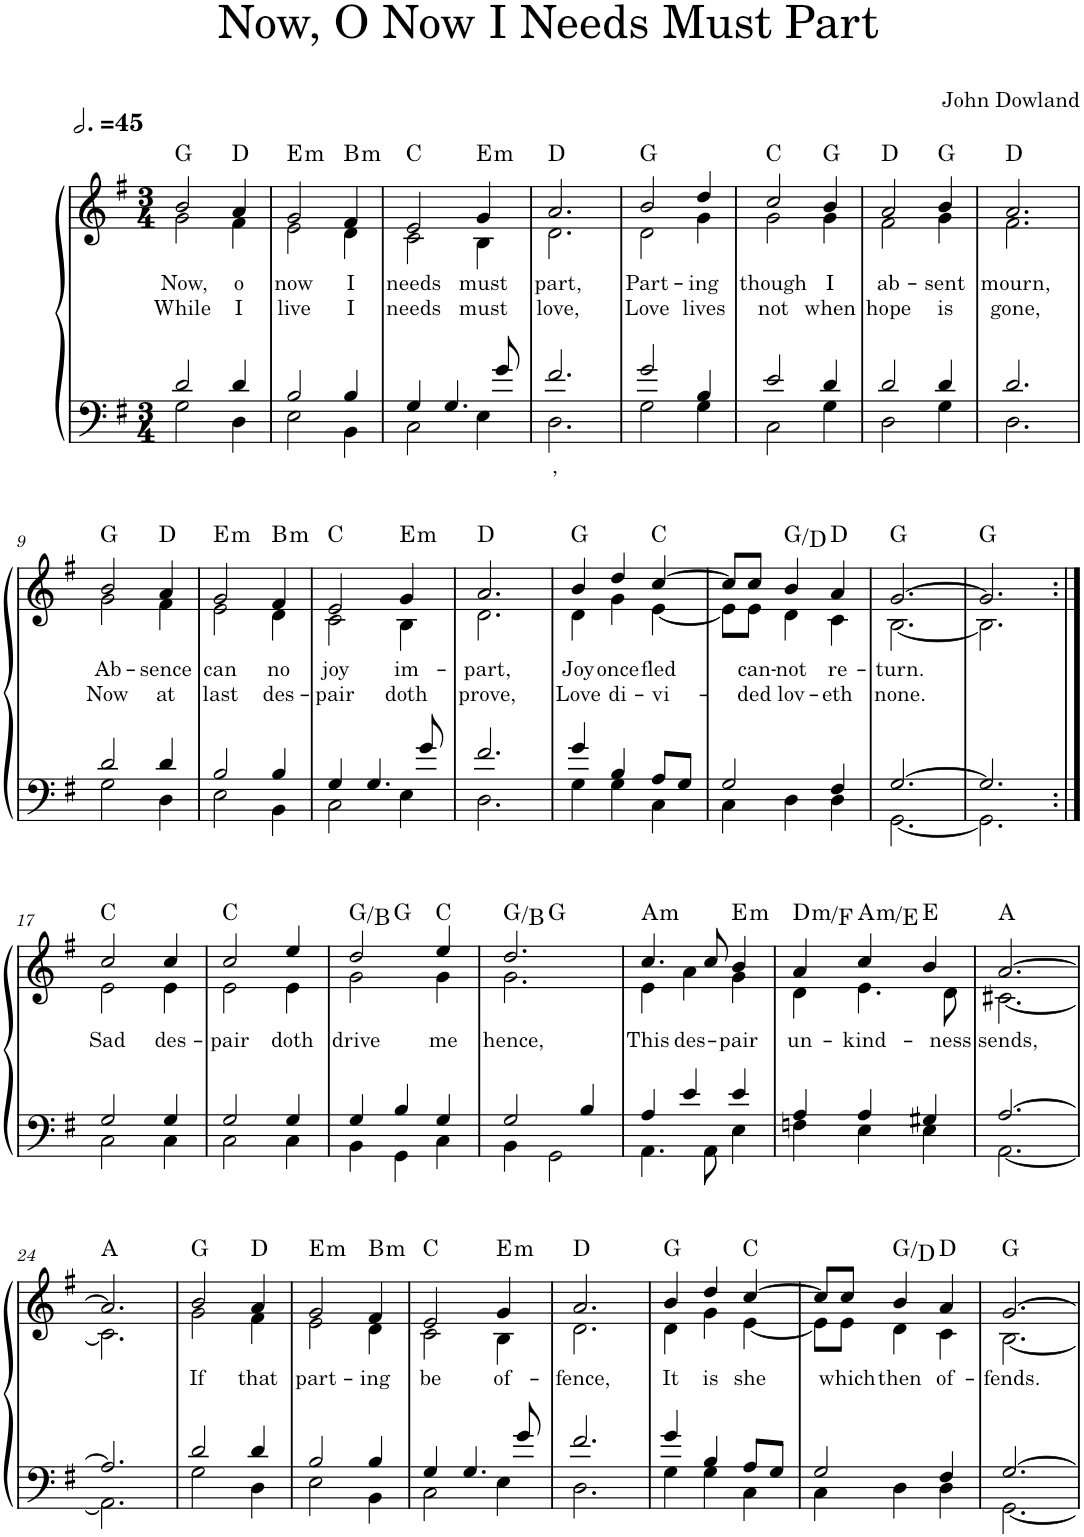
**kern	**text	**kern	**text	**text	**harte
*part1	*part1	*part1	*part1	*part1	*part1
*staff2	*staff2	*staff1	*staff1	*staff1	*
*I"Harpsichord	*	*	*	*	*
*I'Hch.	*	*	*	*	*
*clefF4	*	*clefG2	*	*	*
*k[f#]	*	*k[f#]	*	*	*
*M3/4	*	*M3/4	*	*	*
*MM135	*	*MM135	*	*	*
=1	=1	=1	=1	=1	=1
*^	*	*^	*	*	*
!	!	!	!	!	!LO:LY:b	!LO:LY:b	!
2d/	2G\	.	2b/	2g\	Now,	While	G:maj
!	!	!	!	!	!LO:LY:b	!LO:LY:b	!
4d/	4D\	.	4a/	4f#\	o	I	D:maj
=2	=2	=2	=2	=2	=2	=2	=2
!	!	!	!	!	!LO:LY:b	!LO:LY:b	!LO:H:kt=m
2B/	2E\	.	2g/	2e\	now	live	E:min
!	!	!	!	!	!LO:LY:b	!LO:LY:b	!LO:H:kt=m
4B/	4BB\	.	4f#/	4d\	I	I	B:min
=3	=3	=3	=3	=3	=3	=3	=3
!	!	!	!	!	!LO:LY:b	!LO:LY:b	!
4G/	2C\	.	2e/	2c\	needs	needs	C:maj
4.G/	.	.	.	.	.	.	.
!	!	!	!	!	!LO:LY:b	!LO:LY:b	!LO:H:kt=m
.	4E\	.	4g/	4B\	must	must	E:min
8g/	.	.	.	.	.	.	.
=4	=4	=4	=4	=4	=4	=4	=4
!	!	!LO:LY:b	!	!	!LO:LY:b	!LO:LY:b	!
2.f#/	2.D\	,	2.a/	2.d\	part,	love,	D:maj
=5	=5	=5	=5	=5	=5	=5	=5
!	!	!	!	!	!LO:LY:b	!LO:LY:b	!
2g/	2G\	.	2b/	2d\	Part-	Love	G:maj
!	!	!	!	!	!LO:LY:b	!LO:LY:b	!
4B/	4G\	.	4dd/	4g\	-ing	lives	.
=6	=6	=6	=6	=6	=6	=6	=6
!	!	!	!	!	!LO:LY:b	!LO:LY:b	!
2e/	2C\	.	2cc/	2g\	though	not	C:maj
!	!	!	!	!	!LO:LY:b	!LO:LY:b	!
4d/	4G\	.	4b/	4g\	I	when	G:maj
=7	=7	=7	=7	=7	=7	=7	=7
!	!	!	!	!	!LO:LY:b	!LO:LY:b	!
2d/	2D\	.	2a/	2f#\	ab-	hope	D:maj
!	!	!	!	!	!LO:LY:b	!LO:LY:b	!
4d/	4G\	.	4b/	4g\	-sent	is	G:maj
=8	=8	=8	=8	=8	=8	=8	=8
!	!	!	!	!	!LO:LY:b	!LO:LY:b	!
2.d/	2.D\	.	2.a/	2.f#\	mourn,	gone,	D:maj
!!LO:LB:g=z	!!
=9	=9	=9	=9	=9	=9	=9	=9
!	!	!	!	!	!LO:LY:b	!LO:LY:b	!
2d/	2G\	.	2b/	2g\	Ab-	Now	G:maj
!	!	!	!	!	!LO:LY:b	!LO:LY:b	!
4d/	4D\	.	4a/	4f#\	-sence	at	D:maj
=10	=10	=10	=10	=10	=10	=10	=10
!	!	!	!	!	!LO:LY:b	!LO:LY:b	!LO:H:kt=m
2B/	2E\	.	2g/	2e\	can	last	E:min
!	!	!	!	!	!LO:LY:b	!LO:LY:b	!LO:H:kt=m
4B/	4BB\	.	4f#/	4d\	no	des-	B:min
=11	=11	=11	=11	=11	=11	=11	=11
!	!	!	!	!	!LO:LY:b	!LO:LY:b	!
4G/	2C\	.	2e/	2c\	joy	-pair	C:maj
4.G/	.	.	.	.	.	.	.
!	!	!	!	!	!LO:LY:b	!LO:LY:b	!LO:H:kt=m
.	4E\	.	4g/	4B\	im-	doth	E:min
8g/	.	.	.	.	.	.	.
=12	=12	=12	=12	=12	=12	=12	=12
!	!	!	!	!	!LO:LY:b	!LO:LY:b	!
2.f#/	2.D\	.	2.a/	2.d\	-part,	prove,	D:maj
=13	=13	=13	=13	=13	=13	=13	=13
!	!	!	!	!	!LO:LY:b	!LO:LY:b	!
4g/	4G\	.	4b/	4d\	Joy	Love	G:maj
!	!	!	!	!	!LO:LY:b	!LO:LY:b	!
4B/	4G\	.	4dd/	4g\	once	di-	.
!	!	!	!	!	!LO:LY:b	!LO:LY:b	!
8A/L	4C\	.	[4cc/	[4e\	fled	-vi-	C:maj
8G/J	.	.	.	.	.	.	.
=14	=14	=14	=14	=14	=14	=14	=14
2G/	4C\	.	8cc/L]	8e\L]	.	.	.
!	!	!	!	!	!LO:LY:b	!LO:LY:b	!
.	.	.	8cc/J	8e\J	can-	ded	.
!	!	!	!	!	!LO:LY:b	!LO:LY:b	!
.	4D\	.	4b/	4d\	-not	lov-	G:maj/5
!	!	!	!	!	!LO:LY:b	!LO:LY:b	!
4F#/	4D\	.	4a/	4c\	re-	-eth	D:maj
=15	=15	=15	=15	=15	=15	=15	=15
!	!	!	!	!	!LO:LY:b	!LO:LY:b	!
[2.G/	[2.GG\	.	[2.g/	[2.B\	-turn.	none.	G:maj
=16	=16	=16	=16	=16	=16	=16	=16
2.G/]	2.GG\]	.	2.g/]	2.B\]	.	.	G:maj
!!LO:LB:g=z	!!
=17:|!	=17:|!	=17:|!	=17:|!	=17:|!	=17:|!	=17:|!	=17:|!
!	!	!	!	!	!LO:LY:b	!	!
2G/	2C\	.	2cc/	2e\	Sad	.	C:maj
!	!	!	!	!	!LO:LY:b	!	!
4G/	4C\	.	4cc/	4e\	des-	.	.
=18	=18	=18	=18	=18	=18	=18	=18
!	!	!	!	!	!LO:LY:b	!	!
2G/	2C\	.	2cc/	2e\	-pair	.	C:maj
!	!	!	!	!	!LO:LY:b	!	!
4G/	4C\	.	4ee/	4e\	doth	.	.
=19	=19	=19	=19	=19	=19	=19	=19
!	!	!	!	!	!LO:LY:b	!	!
*	*	*	*	*^	*	*	*
4G/	4BB\	.	2dd/	2g\	4ryy	drive	.	G:maj/3
4B/	4GG\	.	.	.	2ryy	.	.	G:maj
!	!	!	!	!	!	!LO:LY:b	!	!
4G/	4C\	.	4ee/	4g\	.	me	.	C:maj
=20	=20	=20	=20	=20	=20	=20	=20	=20
!	!	!	!	!	!	!LO:LY:b	!	!
2G/	4BB\	.	2.dd/	2.g\	4ryy	hence,	.	G:maj/3
.	2GG\	.	.	.	2ryy	.	.	G:maj
4B/	.	.	.	.	.	.	.	.
=21	=21	=21	=21	=21	=21	=21	=21	=21
!	!	!	!	!	!	!LO:LY:b	!	!LO:H:kt=m
*	*	*	*	*v	*v	*	*	*
4A/	4.AA\	.	4.cc/	4e\	This	.	A:min
!	!	!	!	!	!LO:LY:b	!	!
4e/	.	.	.	4a\	des-	.	.
.	8AA\	.	8cc/	.	.	.	.
!	!	!	!	!	!LO:LY:b	!	!LO:H:kt=m
4e/	4E\	.	4b/	4g\	-pair	.	E:min
=22	=22	=22	=22	=22	=22	=22	=22
!	!	!	!	!	!LO:LY:b	!	!LO:H:kt=m
4A/	4Fn\	.	4a/	4d\	un-	.	D:min/b3
!	!	!	!	!	!LO:LY:b	!	!LO:H:kt=m
4A/	4E\	.	4cc/	4.e\	-kind-	.	A:min/5
4G#X/	4E\	.	4b/	.	.	.	E:maj
!	!	!	!	!	!LO:LY:b	!	!
.	.	.	.	8d\	-ness	.	.
=23	=23	=23	=23	=23	=23	=23	=23
!	!	!	!	!	!LO:LY:b	!	!
[2.A/	[2.AA\	.	[2.a/	[2.c#X\	sends,	.	A:maj
!!LO:LB:g=z	!!
=24	=24	=24	=24	=24	=24	=24	=24
2.A/]	2.AA\]	.	2.a/]	2.c#\]	.	.	A:maj
=25	=25	=25	=25	=25	=25	=25	=25
!	!	!	!	!	!LO:LY:b	!	!
2d/	2G\	.	2b/	2g\	If	.	G:maj
!	!	!	!	!	!LO:LY:b	!	!
4d/	4D\	.	4a/	4f#\	that	.	D:maj
=26	=26	=26	=26	=26	=26	=26	=26
!	!	!	!	!	!LO:LY:b	!	!LO:H:kt=m
2B/	2E\	.	2g/	2e\	part-	.	E:min
!	!	!	!	!	!LO:LY:b	!	!LO:H:kt=m
4B/	4BB\	.	4f#/	4d\	-ing	.	B:min
=27	=27	=27	=27	=27	=27	=27	=27
!	!	!	!	!	!LO:LY:b	!	!
4G/	2C\	.	2e/	2c\	be	.	C:maj
4.G/	.	.	.	.	.	.	.
!	!	!	!	!	!LO:LY:b	!	!LO:H:kt=m
.	4E\	.	4g/	4B\	of-	.	E:min
8g/	.	.	.	.	.	.	.
=28	=28	=28	=28	=28	=28	=28	=28
!	!	!	!	!	!LO:LY:b	!	!
2.f#/	2.D\	.	2.a/	2.d\	fence,	.	D:maj
=29	=29	=29	=29	=29	=29	=29	=29
!	!	!	!	!	!LO:LY:b	!	!
4g/	4G\	.	4b/	4d\	It	.	G:maj
!	!	!	!	!	!LO:LY:b	!	!
4B/	4G\	.	4dd/	4g\	is	.	.
!	!	!	!	!	!LO:LY:b	!	!
8A/L	4C\	.	[4cc/	[4e\	she	.	C:maj
8G/J	.	.	.	.	.	.	.
=30	=30	=30	=30	=30	=30	=30	=30
2G/	4C\	.	8cc/L]	8e\L]	.	.	.
!	!	!	!	!	!LO:LY:b	!	!
.	.	.	8cc/J	8e\J	which	.	.
!	!	!	!	!	!LO:LY:b	!	!
.	4D\	.	4b/	4d\	then	.	G:maj/5
!	!	!	!	!	!LO:LY:b	!	!
4F#/	4D\	.	4a/	4c\	of-	.	D:maj
=31	=31	=31	=31	=31	=31	=31	=31
!	!	!	!	!	!LO:LY:b	!	!
[2.G/	[2.GG\	.	[2.g/	[2.B\	-fends.	.	G:maj
*v	*v	*	*	*	*	*	*
*	*	*v	*v	*	*	*
=	=	=	=	=	=
*-	*-	*-	*-	*-	*-
